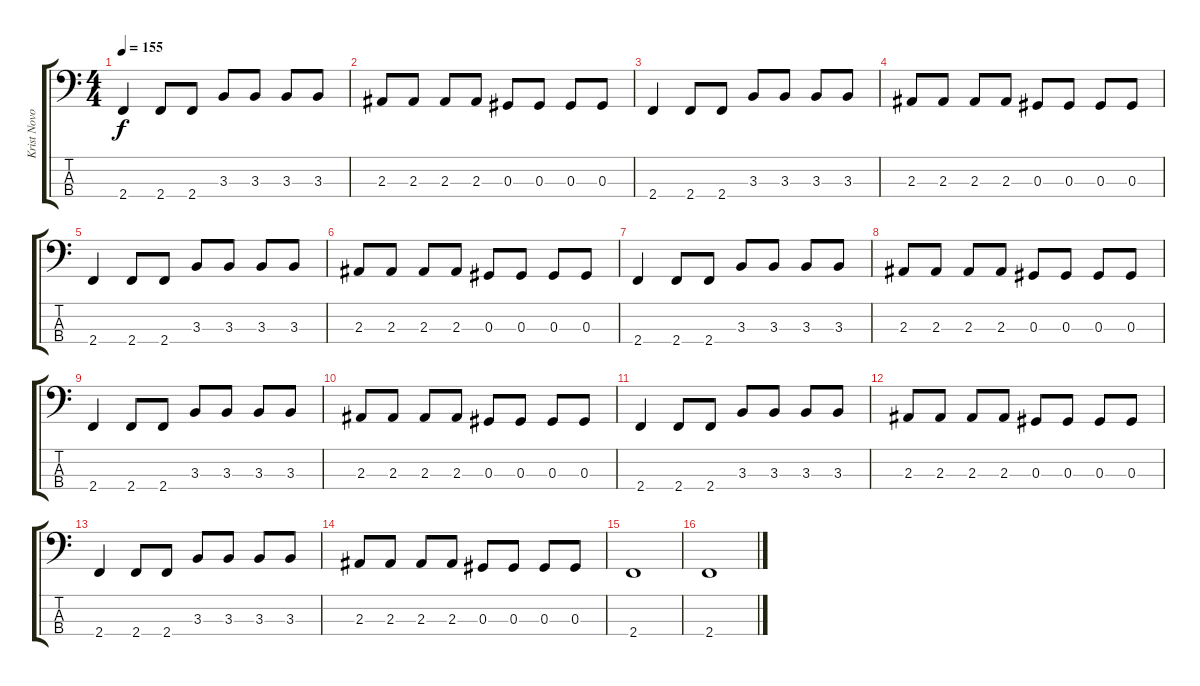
\track ("Krist Novoselic" "Krist Novo") {instrument slapbass1}
\staff {score tabs}
\tuning (Gb2 Db2 Ab1 Eb1) {hide}
\ts (4 4)
\tempo 155
\clef f4
\ks c
2.4.4{dy f} 2.4.8 2.4.8 3.3.8 3.3.8 3.3.8 3.3.8 |
2.3.8 2.3.8 2.3.8 2.3.8 0.3.8 0.3.8 0.3.8 0.3.8 |
2.4.4 2.4.8 2.4.8 3.3.8 3.3.8 3.3.8 3.3.8 |
2.3.8 2.3.8 2.3.8 2.3.8 0.3.8 0.3.8 0.3.8 0.3.8 |
2.4.4 2.4.8 2.4.8 3.3.8 3.3.8 3.3.8 3.3.8 |
2.3.8 2.3.8 2.3.8 2.3.8 0.3.8 0.3.8 0.3.8 0.3.8 |
2.4.4 2.4.8 2.4.8 3.3.8 3.3.8 3.3.8 3.3.8 |
2.3.8 2.3.8 2.3.8 2.3.8 0.3.8 0.3.8 0.3.8 0.3.8 |
2.4.4 2.4.8 2.4.8 3.3.8 3.3.8 3.3.8 3.3.8 |
2.3.8 2.3.8 2.3.8 2.3.8 0.3.8 0.3.8 0.3.8 0.3.8 |
2.4.4 2.4.8 2.4.8 3.3.8 3.3.8 3.3.8 3.3.8 |
2.3.8 2.3.8 2.3.8 2.3.8 0.3.8 0.3.8 0.3.8 0.3.8 |
2.4.4 2.4.8 2.4.8 3.3.8 3.3.8 3.3.8 3.3.8 |
2.3.8 2.3.8 2.3.8 2.3.8 0.3.8 0.3.8 0.3.8 0.3.8 |
2.4.1 |
2.4.1
